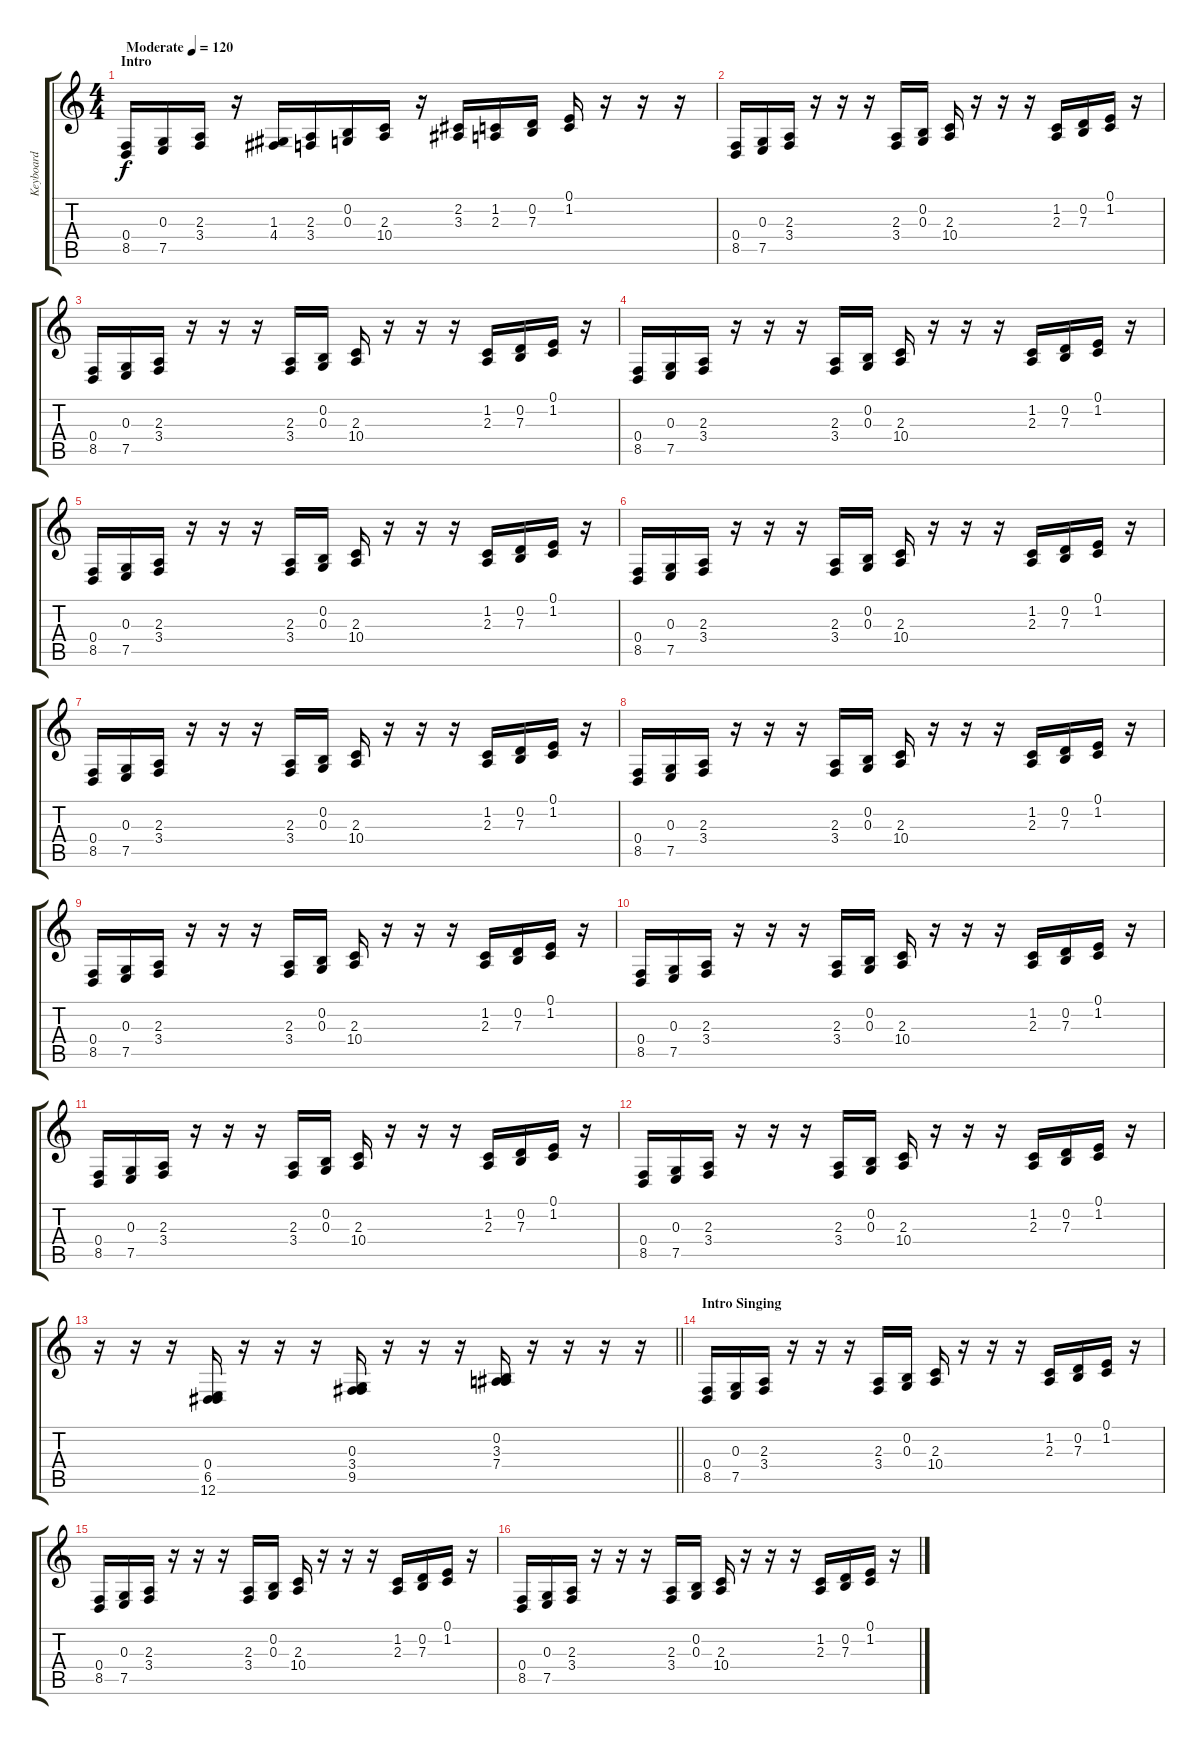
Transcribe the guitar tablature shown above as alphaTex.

\track ("Keyboard" "Keyboard") {instrument lead2sawtooth}
\staff {score tabs}
\tuning (E4 B3 G3 D3 A2 E2) {hide}
\ts (4 4)
\section ("" "Intro")
\tempo (120 "Moderate")
\clef g2
\ks c
(0.4 8.5).16{dy f instrument lead2sawtooth} (0.3 7.5).16 (2.3 3.4).16 r.16 (1.3 4.4).16 (2.3 3.4).16 (0.2 0.3).16 (2.3 10.4).16 r.16 (2.2 3.3).16 (1.2 2.3).16 (0.2 7.3).16 (0.1 1.2).16 r.16 r.16 r.16 |
(0.4 8.5).16 (0.3 7.5).16 (2.3 3.4).16 r.16 r.16 r.16 (2.3 3.4).16 (0.2 0.3).16 (2.3 10.4).16 r.16 r.16 r.16 (1.2 2.3).16 (0.2 7.3).16 (0.1 1.2).16 r.16 |
(0.4 8.5).16 (0.3 7.5).16 (2.3 3.4).16 r.16 r.16 r.16 (2.3 3.4).16 (0.2 0.3).16 (2.3 10.4).16 r.16 r.16 r.16 (1.2 2.3).16 (0.2 7.3).16 (0.1 1.2).16 r.16 |
(0.4 8.5).16 (0.3 7.5).16 (2.3 3.4).16 r.16 r.16 r.16 (2.3 3.4).16 (0.2 0.3).16 (2.3 10.4).16 r.16 r.16 r.16 (1.2 2.3).16 (0.2 7.3).16 (0.1 1.2).16 r.16 |
(0.4 8.5).16 (0.3 7.5).16 (2.3 3.4).16 r.16 r.16 r.16 (2.3 3.4).16 (0.2 0.3).16 (2.3 10.4).16 r.16 r.16 r.16 (1.2 2.3).16 (0.2 7.3).16 (0.1 1.2).16 r.16 |
(0.4 8.5).16 (0.3 7.5).16 (2.3 3.4).16 r.16 r.16 r.16 (2.3 3.4).16 (0.2 0.3).16 (2.3 10.4).16 r.16 r.16 r.16 (1.2 2.3).16 (0.2 7.3).16 (0.1 1.2).16 r.16 |
(0.4 8.5).16 (0.3 7.5).16 (2.3 3.4).16 r.16 r.16 r.16 (2.3 3.4).16 (0.2 0.3).16 (2.3 10.4).16 r.16 r.16 r.16 (1.2 2.3).16 (0.2 7.3).16 (0.1 1.2).16 r.16 |
(0.4 8.5).16 (0.3 7.5).16 (2.3 3.4).16 r.16 r.16 r.16 (2.3 3.4).16 (0.2 0.3).16 (2.3 10.4).16 r.16 r.16 r.16 (1.2 2.3).16 (0.2 7.3).16 (0.1 1.2).16 r.16 |
(0.4 8.5).16 (0.3 7.5).16 (2.3 3.4).16 r.16 r.16 r.16 (2.3 3.4).16 (0.2 0.3).16 (2.3 10.4).16 r.16 r.16 r.16 (1.2 2.3).16 (0.2 7.3).16 (0.1 1.2).16 r.16 |
(0.4 8.5).16 (0.3 7.5).16 (2.3 3.4).16 r.16 r.16 r.16 (2.3 3.4).16 (0.2 0.3).16 (2.3 10.4).16 r.16 r.16 r.16 (1.2 2.3).16 (0.2 7.3).16 (0.1 1.2).16 r.16 |
(0.4 8.5).16 (0.3 7.5).16 (2.3 3.4).16 r.16 r.16 r.16 (2.3 3.4).16 (0.2 0.3).16 (2.3 10.4).16 r.16 r.16 r.16 (1.2 2.3).16 (0.2 7.3).16 (0.1 1.2).16 r.16 |
(0.4 8.5).16 (0.3 7.5).16 (2.3 3.4).16 r.16 r.16 r.16 (2.3 3.4).16 (0.2 0.3).16 (2.3 10.4).16 r.16 r.16 r.16 (1.2 2.3).16 (0.2 7.3).16 (0.1 1.2).16 r.16 |
\barLineRight lightlight
r.16 r.16 r.16 (0.4 6.5 12.6).16 r.16 r.16 r.16 (0.3 3.4 9.5).16 r.16 r.16 r.16 (0.2 3.3 7.4).16 r.16 r.16 r.16 r.16 |
\section ("" "Intro Singing")
(0.4 8.5).16 (0.3 7.5).16 (2.3 3.4).16 r.16 r.16 r.16 (2.3 3.4).16 (0.2 0.3).16 (2.3 10.4).16 r.16 r.16 r.16 (1.2 2.3).16 (0.2 7.3).16 (0.1 1.2).16 r.16 |
(0.4 8.5).16 (0.3 7.5).16 (2.3 3.4).16 r.16 r.16 r.16 (2.3 3.4).16 (0.2 0.3).16 (2.3 10.4).16 r.16 r.16 r.16 (1.2 2.3).16 (0.2 7.3).16 (0.1 1.2).16 r.16 |
(0.4 8.5).16 (0.3 7.5).16 (2.3 3.4).16 r.16 r.16 r.16 (2.3 3.4).16 (0.2 0.3).16 (2.3 10.4).16 r.16 r.16 r.16 (1.2 2.3).16 (0.2 7.3).16 (0.1 1.2).16 r.16
